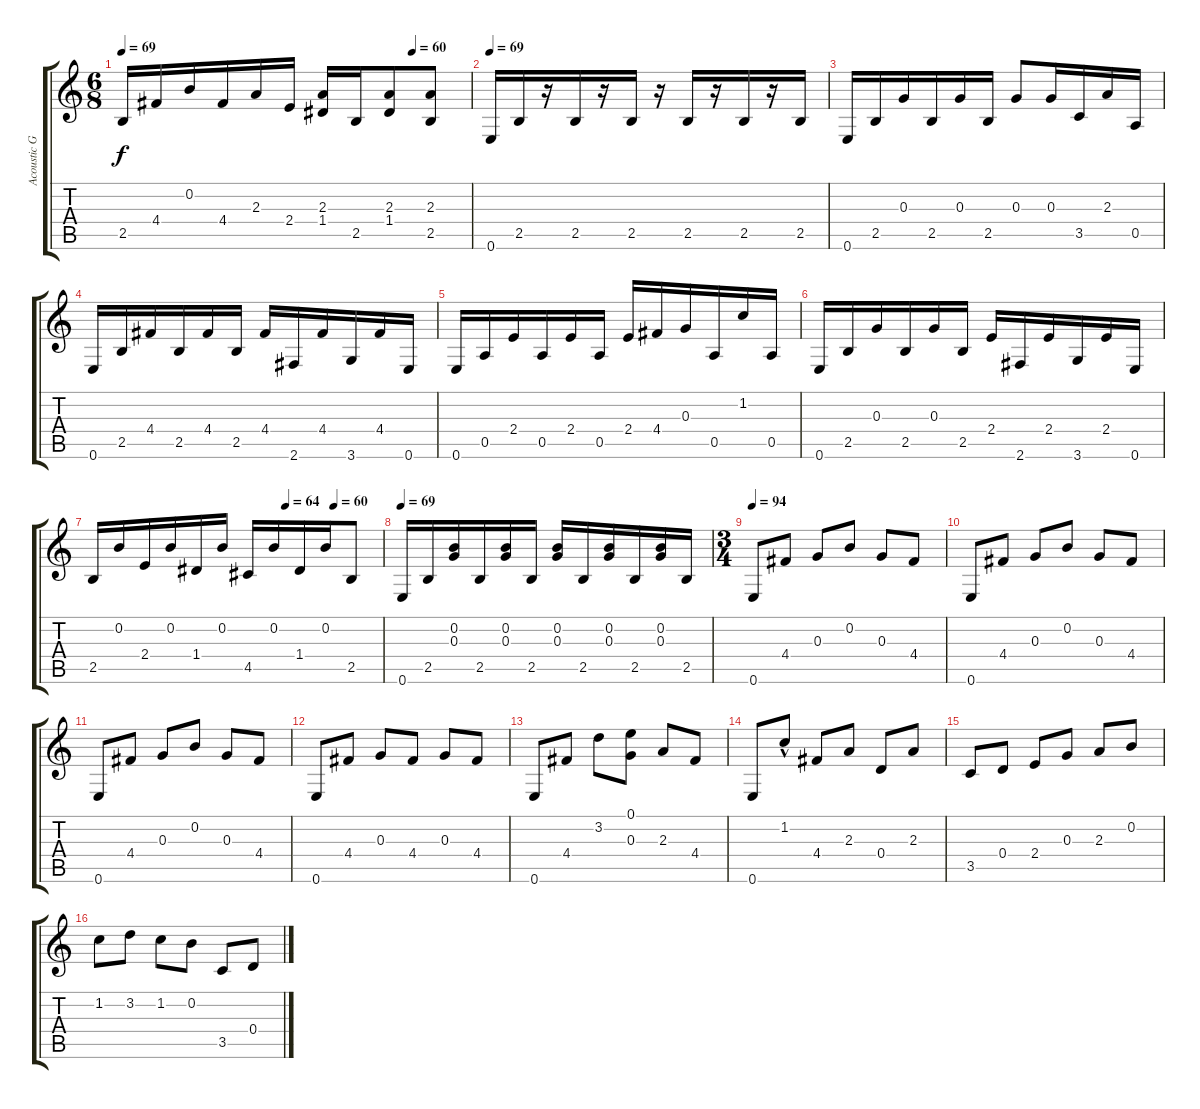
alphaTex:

\track ("Acoustic Guitar 2" "Acoustic G") {instrument acousticguitarnylon}
\staff {score tabs}
\tuning (E4 B3 G3 D3 A2 E2) {hide}
\ts (6 8)
\tempo 69
\tempo (60 0.8333333333333334)
\clef g2
\ks c
2.5.16{dy f} 4.4.16 0.2.16 4.4.16 2.3.16 2.4.16 (2.3 1.4).16 2.5.16 (2.3 1.4).8 (2.3 2.5).8 |
\tempo 69
0.6.16 2.5.16 r.16 2.5.16 r.16 2.5.16 r.16 2.5.16 r.16 2.5.16 r.16 2.5.16 |
0.6.16 2.5.16 0.3.16 2.5.16 0.3.16 2.5.16 0.3.8 0.3.16 3.5.16 2.3.16 0.5.16 |
0.6.16 2.5.16 4.4.16 2.5.16 4.4.16 2.5.16 4.4.16 2.6.16 4.4.16 3.6.16 4.4.16 0.6.16 |
0.6.16 0.5.16 2.4.16 0.5.16 2.4.16 0.5.16 2.4.16 4.4.16 0.3.16 0.5.16 1.2.16 0.5.16 |
0.6.16 2.5.16 0.3.16 2.5.16 0.3.16 2.5.16 2.4.16 2.6.16 2.4.16 3.6.16 2.4.16 0.6.16 |
\tempo (64 0.6666666666666666)
\tempo (60 0.8333333333333334)
2.5.16 0.2.16 2.4.16 0.2.16 1.4.16 0.2.16 4.5.16 0.2.16 1.4.16 0.2.16 2.5.8 |
\tempo 69
0.6.16 2.5.16 (0.2 0.3).16 2.5.16 (0.2 0.3).16 2.5.16 (0.2 0.3).16 2.5.16 (0.2 0.3).16 2.5.16 (0.2 0.3).16 2.5.16 |
\ts (3 4)
\tempo 94
0.6.8 4.4.8 0.3.8 0.2.8 0.3.8 4.4.8 |
0.6.8 4.4.8 0.3.8 0.2.8 0.3.8 4.4.8 |
0.6.8 4.4.8 0.3.8 0.2.8 0.3.8 4.4.8 |
0.6.8 4.4.8 0.3.8 4.4.8 0.3.8 4.4.8 |
0.6.8 4.4.8 3.2.8 (0.1 0.3).8 2.3.8 4.4.8 |
0.6.8 1.2{hac}.8 4.4.8 2.3.8 0.4.8 2.3.8 |
3.5.8 0.4.8 2.4.8 0.3.8 2.3.8 0.2.8 |
1.2.8 3.2.8 1.2.8 0.2.8 3.5.8 0.4.8
